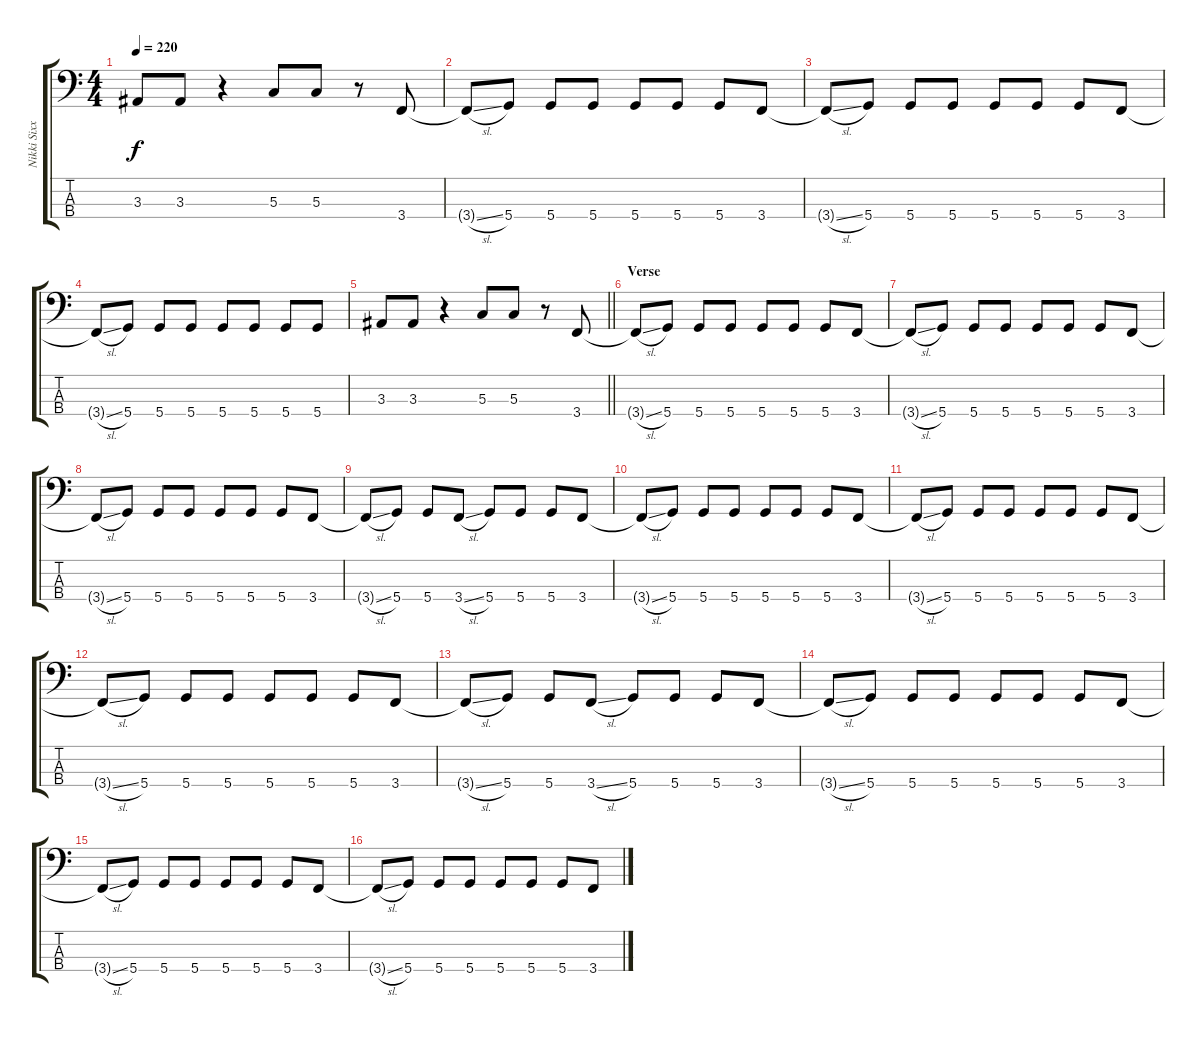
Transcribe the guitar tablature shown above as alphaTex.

\track ("Nikki Sixx - Bass" "Nikki Sixx") {instrument electricbasspick}
\staff {score tabs}
\tuning (F2 C2 G1 D1) {hide}
\ts (4 4)
\tempo 220
\clef f4
\ks c
3.3.8{dy f} 3.3.8 r.4 5.3.8 5.3.8 r.8 3.4.8 |
3.4{sl t}.8 5.4.8 5.4.8 5.4.8 5.4.8 5.4.8 5.4.8 3.4.8 |
3.4{sl t}.8 5.4.8 5.4.8 5.4.8 5.4.8 5.4.8 5.4.8 3.4.8 |
3.4{sl t}.8 5.4.8 5.4.8 5.4.8 5.4.8 5.4.8 5.4.8 5.4.8 |
\barLineRight lightlight
3.3.8 3.3.8 r.4 5.3.8 5.3.8 r.8 3.4.8 |
\section ("" "Verse")
3.4{sl t}.8 5.4.8 5.4.8 5.4.8 5.4.8 5.4.8 5.4.8 3.4.8 |
3.4{sl t}.8 5.4.8 5.4.8 5.4.8 5.4.8 5.4.8 5.4.8 3.4.8 |
3.4{sl t}.8 5.4.8 5.4.8 5.4.8 5.4.8 5.4.8 5.4.8 3.4.8 |
3.4{sl t}.8 5.4.8 5.4.8 3.4{sl}.8 5.4.8 5.4.8 5.4.8 3.4.8 |
3.4{sl t}.8 5.4.8 5.4.8 5.4.8 5.4.8 5.4.8 5.4.8 3.4.8 |
3.4{sl t}.8 5.4.8 5.4.8 5.4.8 5.4.8 5.4.8 5.4.8 3.4.8 |
3.4{sl t}.8 5.4.8 5.4.8 5.4.8 5.4.8 5.4.8 5.4.8 3.4.8 |
3.4{sl t}.8 5.4.8 5.4.8 3.4{sl}.8 5.4.8 5.4.8 5.4.8 3.4.8 |
3.4{sl t}.8 5.4.8 5.4.8 5.4.8 5.4.8 5.4.8 5.4.8 3.4.8 |
3.4{sl t}.8 5.4.8 5.4.8 5.4.8 5.4.8 5.4.8 5.4.8 3.4.8 |
3.4{sl t}.8 5.4.8 5.4.8 5.4.8 5.4.8 5.4.8 5.4.8 3.4.8
